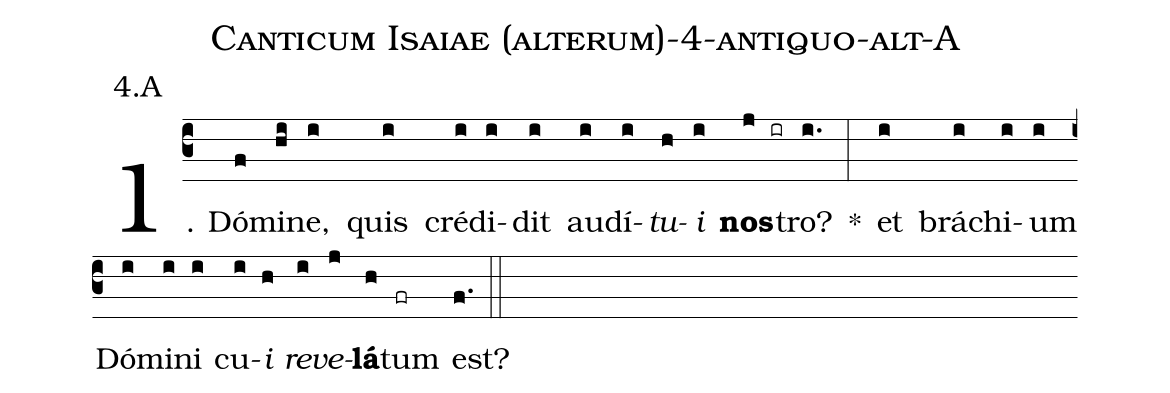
name: Canticum Isaiae (alterum)-4-antiquo-alt-A;
annotation: 4.A;
%%
(c3)1. Dó(f)mi(hi)ne,(i) quis(i) cré(i)di(i)dit(i) au(i)dí(i)<i>tu</i>(h)<i>i</i>(i) <b>nos</b>(j ir)tro?(i.) *(:) et(i) brá(i)chi(i)um(i) Dó(i)mi(i)ni(i) cu(i)<i>i</i>(h) <i>re</i>(i)<i>ve</i>(j)<b>lá</b>(h)tum(fr) est?(f.) (::)
